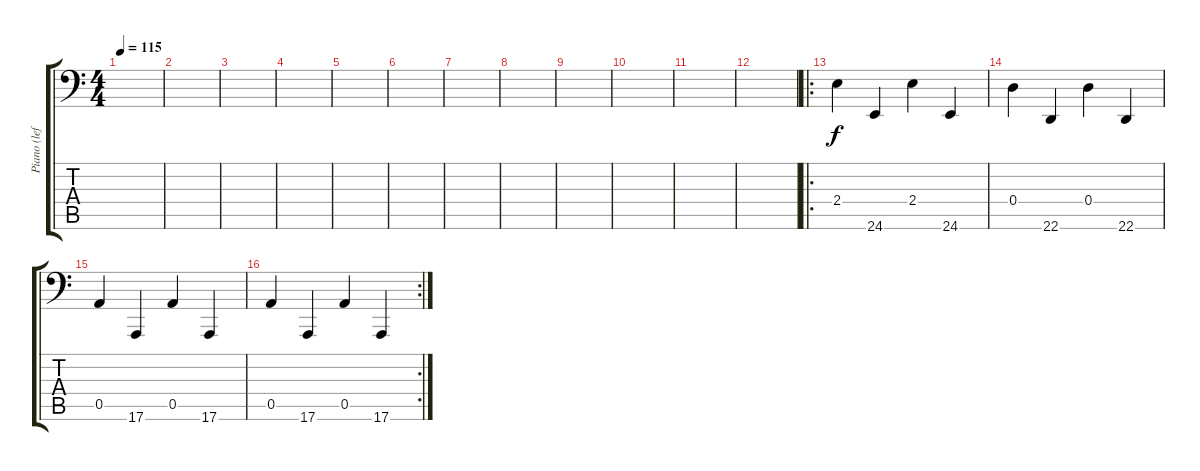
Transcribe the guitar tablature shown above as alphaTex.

\track ("Piano (left hand)" "Piano (lef") {instrument brightacousticpiano}
\staff {score tabs}
\tuning (E4 B3 G3 D3 A2 E0) {hide}
\ts (4 4)
\tempo 115
\clef f4
\ks c
|
|
|
|
|
|
|
|
|
|
|
|
\ro
2.4.4 24.6.4 2.4.4 24.6.4 |
0.4.4 22.6.4 0.4.4 22.6.4 |
0.5.4 17.6.4 0.5.4 17.6.4 |
\rc 2
0.5.4 17.6.4 0.5.4 17.6.4
